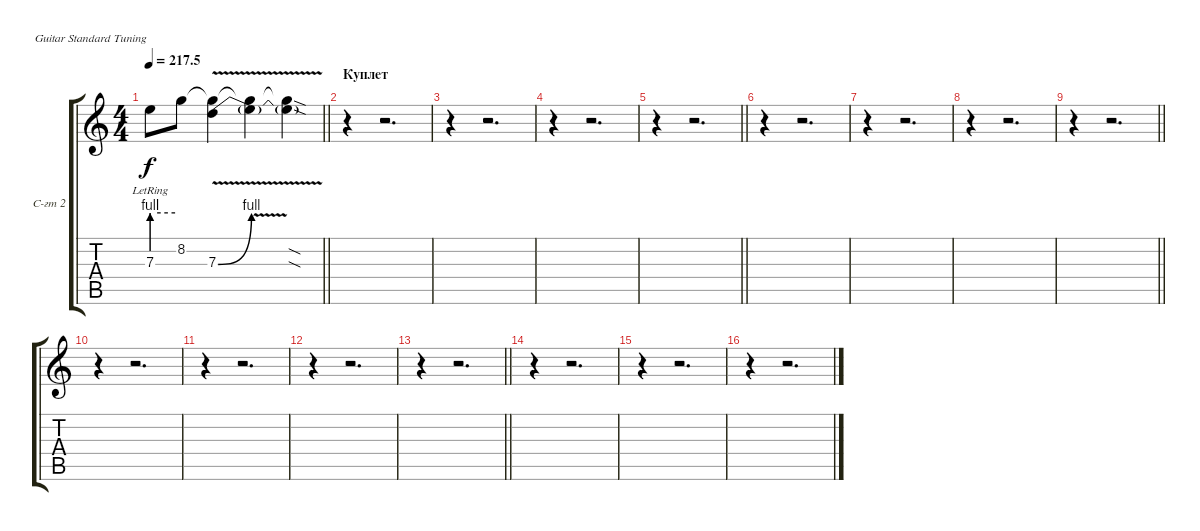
\bracketExtendMode groupsimilarinstruments
\firstSystemTrackNameOrientation horizontal
\otherSystemsTrackNameOrientation horizontal
\track ("Гитара II" "С-гт 2") {instrument distortionguitar}
\staff {score tabs}
\tuning (E4 B3 G3 D3 A2 E2)
\ts (4 4)
\tempo
217.5
\accidentals auto
\clef g2
\ottava regular
\simile none
\barLineRight lightlight
\ks c
7.3{be (hold 0 4 60 4) lr t}.8{dy f} 8.2.8 (8.2{v t} 7.3{be (bend 0 0 18 4)}).4 (8.2{v t} 7.3{v t}).4 (8.2{v sod t} 7.3{v sod t}).4 |
\section ("" "Куплет")
r.4 r.2{d} |
r.4 r.2{d} |
r.4 r.2{d} |
\barLineRight lightlight
r.4 r.2{d} |
r.4 r.2{d} |
r.4 r.2{d} |
r.4 r.2{d} |
\barLineRight lightlight
r.4 r.2{d} |
r.4 r.2{d} |
r.4 r.2{d} |
r.4 r.2{d} |
\barLineRight lightlight
r.4 r.2{d} |
r.4 r.2{d} |
r.4 r.2{d} |
r.4 r.2{d}
